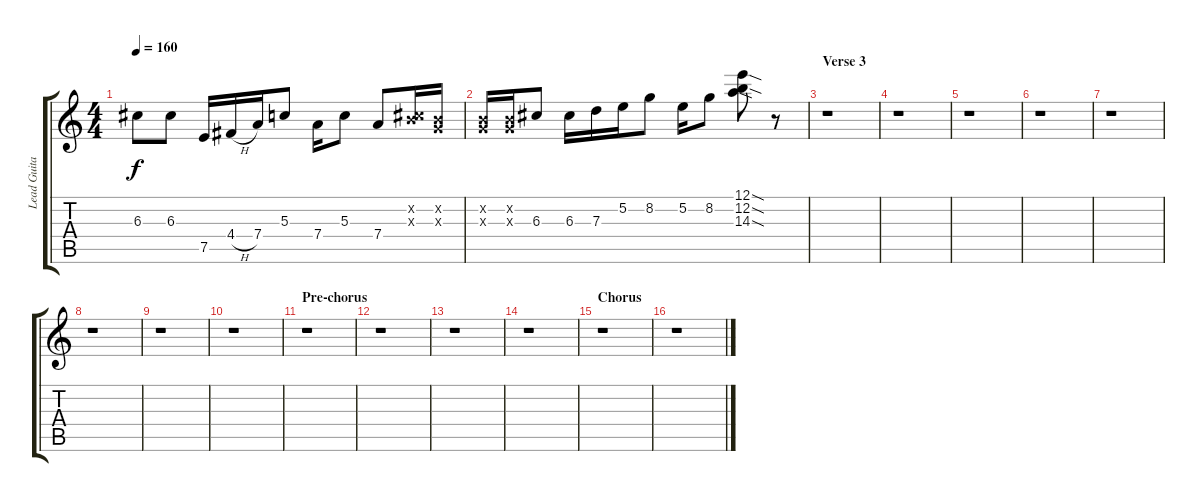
\track ("Lead Guitar" "Lead Guita") {instrument overdrivenguitar}
\staff {score tabs}
\tuning (E4 B3 G3 D3 A2 E2) {hide}
\ts (4 4)
\tempo 160
\clef g2
\ks c
6.3.8{dy f} 6.3.8 7.5.16 4.4{h}.16 7.4.16 5.3.8 7.4.16 5.3.8 7.4.8 (0.2{x} 6.3{x}).16 (0.2{x} 0.3{x}).16 |
(0.2{x} 0.3{x}).16 (0.2{x} 0.3{x}).16 6.3.8 6.3.16 7.3.16 5.2.16 8.2.8 5.2.16 8.2.8 (12.1{sod} 12.2{sod} 14.3{sod}).8 r.8 |
\section ("" "Verse 3")
r.1 |
r.1 |
r.1 |
r.1 |
r.1 |
r.1 |
r.1 |
r.1 |
\section ("" "Pre-chorus")
r.1 |
r.1 |
r.1 |
r.1 |
\section ("" "Chorus")
r.1 |
r.1
